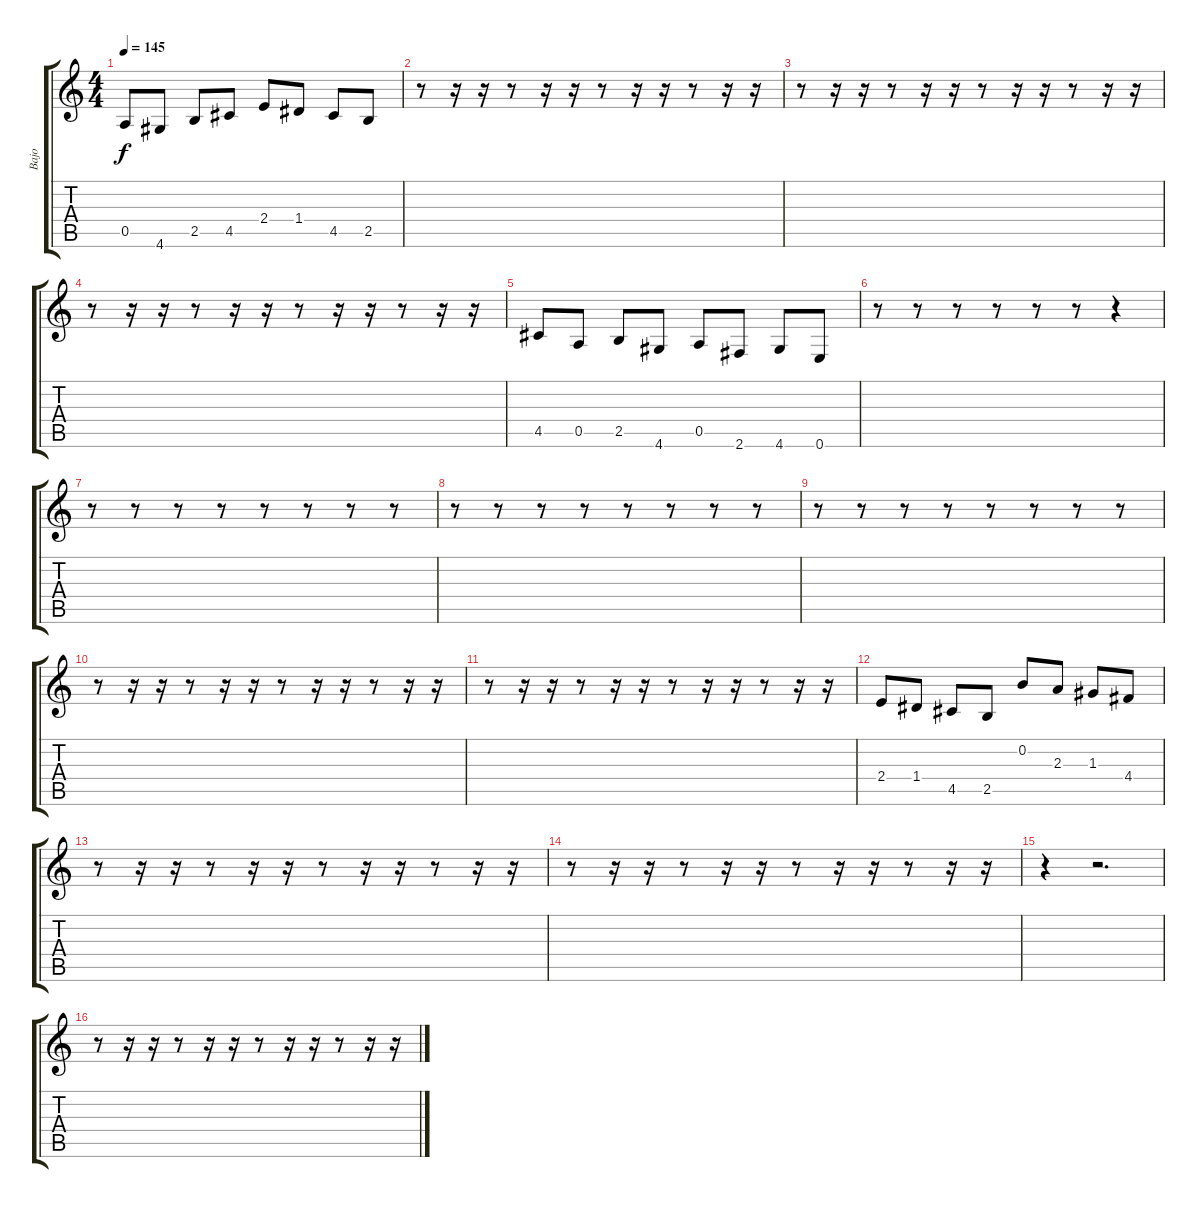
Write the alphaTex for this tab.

\track ("Bajo" "Bajo") {instrument electricbassfinger}
\staff {score tabs}
\tuning (E4 B3 G3 D3 A2 E2) {hide}
\ts (4 4)
\tempo 145
\clef g2
\ks c
0.5.8{dy f} 4.6.8 2.5.8 4.5.8 2.4.8 1.4.8 4.5.8 2.5.8 |
r.8 r.16 r.16 r.8 r.16 r.16 r.8 r.16 r.16 r.8 r.16 r.16 |
r.8 r.16 r.16 r.8 r.16 r.16 r.8 r.16 r.16 r.8 r.16 r.16 |
r.8 r.16 r.16 r.8 r.16 r.16 r.8 r.16 r.16 r.8 r.16 r.16 |
4.5.8 0.5.8 2.5.8 4.6.8 0.5.8 2.6.8 4.6.8 0.6.8 |
r.8 r.8 r.8 r.8 r.8 r.8 r.4 |
r.8 r.8 r.8 r.8 r.8 r.8 r.8 r.8 |
r.8 r.8 r.8 r.8 r.8 r.8 r.8 r.8 |
r.8 r.8 r.8 r.8 r.8 r.8 r.8 r.8 |
r.8 r.16 r.16 r.8 r.16 r.16 r.8 r.16 r.16 r.8 r.16 r.16 |
r.8 r.16 r.16 r.8 r.16 r.16 r.8 r.16 r.16 r.8 r.16 r.16 |
2.4.8 1.4.8 4.5.8 2.5.8 0.2.8 2.3.8 1.3.8 4.4.8 |
r.8 r.16 r.16 r.8 r.16 r.16 r.8 r.16 r.16 r.8 r.16 r.16 |
r.8 r.16 r.16 r.8 r.16 r.16 r.8 r.16 r.16 r.8 r.16 r.16 |
r.4 r.2{d} |
r.8 r.16 r.16 r.8 r.16 r.16 r.8 r.16 r.16 r.8 r.16 r.16
